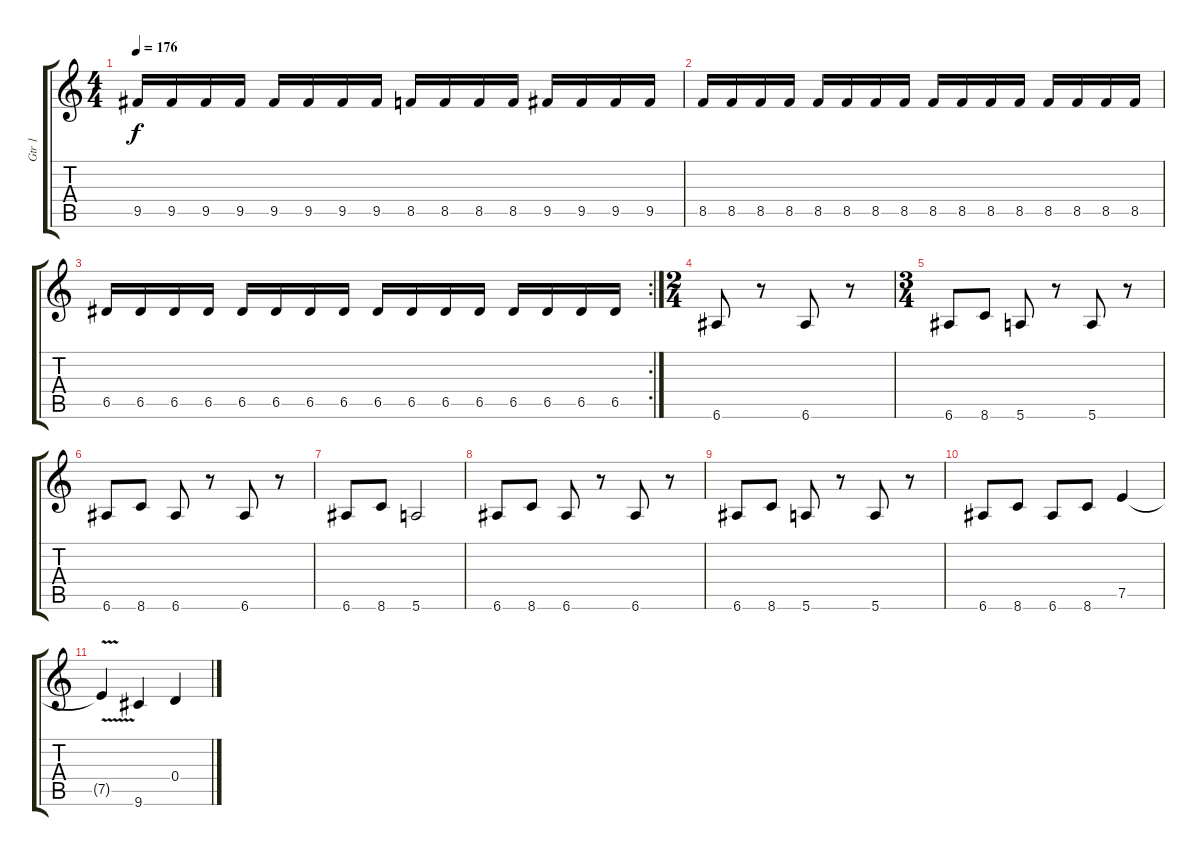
\track ("Gtr 1" "Gtr 1") {instrument distortionguitar}
\staff {score tabs}
\tuning (E4 B3 G3 D3 A2 E2) {hide}
\ts (4 4)
\tempo 176
\clef g2
\ks c
9.5.16{dy f} 9.5.16 9.5.16 9.5.16 9.5.16 9.5.16 9.5.16 9.5.16 8.5.16 8.5.16 8.5.16 8.5.16 9.5.16 9.5.16 9.5.16 9.5.16 |
8.5.16 8.5.16 8.5.16 8.5.16 8.5.16 8.5.16 8.5.16 8.5.16 8.5.16 8.5.16 8.5.16 8.5.16 8.5.16 8.5.16 8.5.16 8.5.16 |
\rc 2
6.5.16 6.5.16 6.5.16 6.5.16 6.5.16 6.5.16 6.5.16 6.5.16 6.5.16 6.5.16 6.5.16 6.5.16 6.5.16 6.5.16 6.5.16 6.5.16 |
\ts (2 4)
6.6.8 r.8 6.6.8 r.8 |
\ts (3 4)
6.6.8 8.6.8 5.6.8 r.8 5.6.8 r.8 |
6.6.8 8.6.8 6.6.8 r.8 6.6.8 r.8 |
6.6.8 8.6.8 5.6.2 |
6.6.8 8.6.8 6.6.8 r.8 6.6.8 r.8 |
6.6.8 8.6.8 5.6.8 r.8 5.6.8 r.8 |
6.6.8 8.6.8 6.6.8 8.6.8 7.5.4 |
7.5{v t}.4 9.6.4 0.4.4
